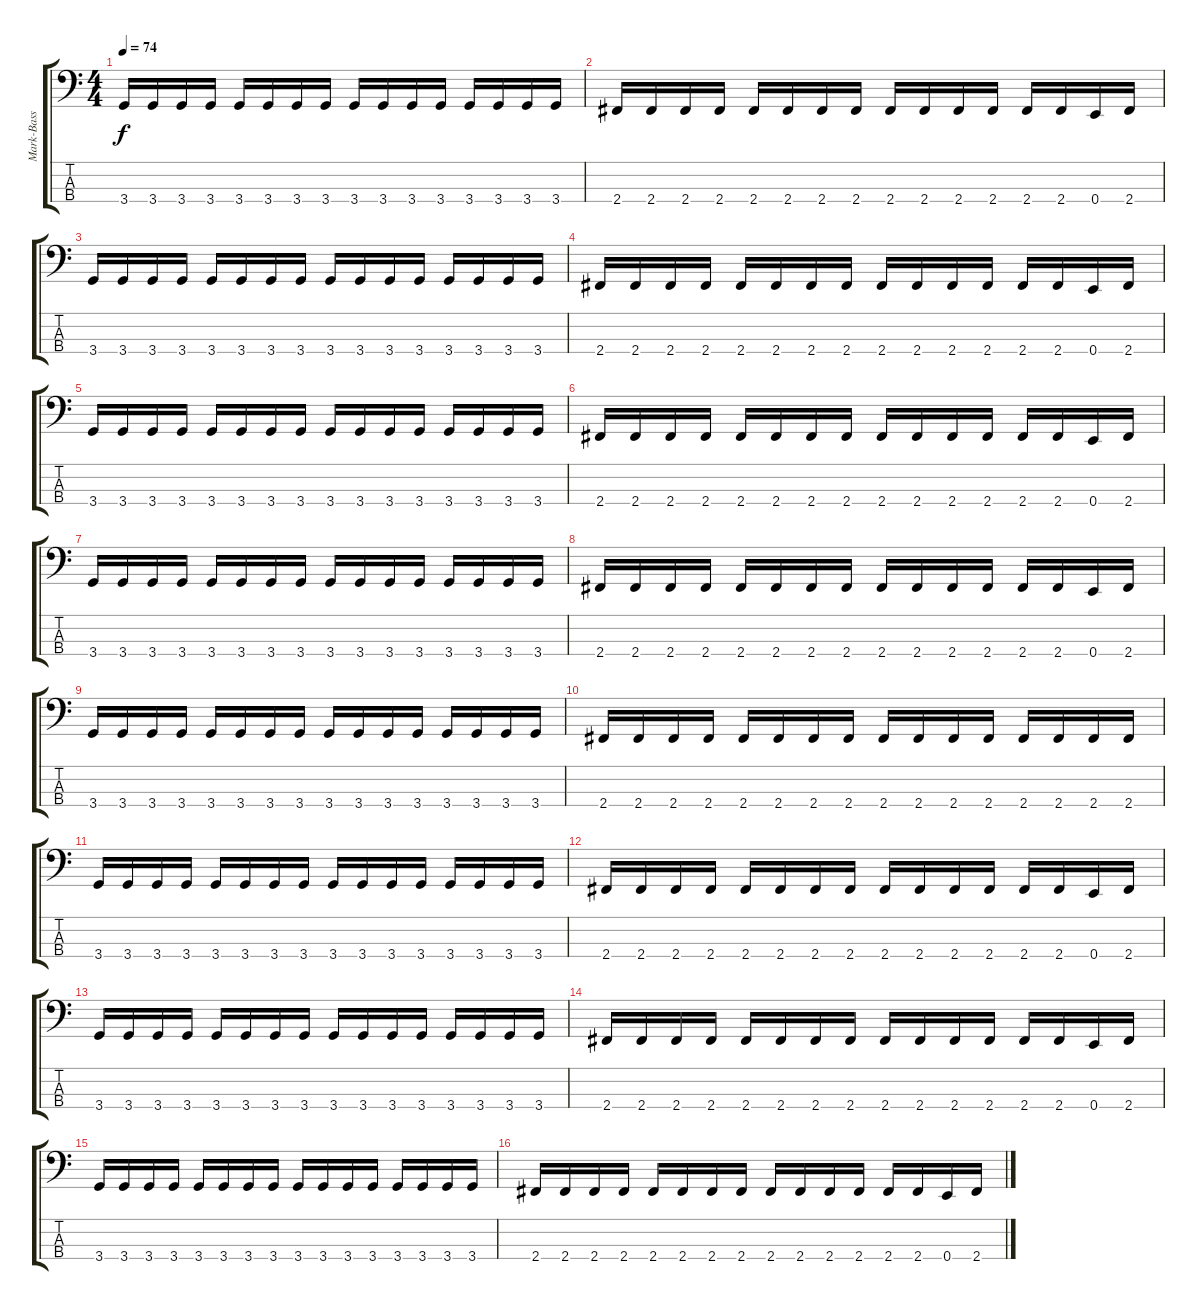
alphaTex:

\track ("Mark-Bass" "Mark-Bass") {instrument electricbassfinger}
\staff {score tabs}
\tuning (G2 D2 A1 E1) {hide}
\ts (4 4)
\tempo 74
\clef f4
\ks c
3.4.16{dy f} 3.4.16 3.4.16 3.4.16 3.4.16 3.4.16 3.4.16 3.4.16 3.4.16 3.4.16 3.4.16 3.4.16 3.4.16 3.4.16 3.4.16 3.4.16 |
2.4.16 2.4.16 2.4.16 2.4.16 2.4.16 2.4.16 2.4.16 2.4.16 2.4.16 2.4.16 2.4.16 2.4.16 2.4.16 2.4.16 0.4.16 2.4.16 |
3.4.16 3.4.16 3.4.16 3.4.16 3.4.16 3.4.16 3.4.16 3.4.16 3.4.16 3.4.16 3.4.16 3.4.16 3.4.16 3.4.16 3.4.16 3.4.16 |
2.4.16 2.4.16 2.4.16 2.4.16 2.4.16 2.4.16 2.4.16 2.4.16 2.4.16 2.4.16 2.4.16 2.4.16 2.4.16 2.4.16 0.4.16 2.4.16 |
3.4.16 3.4.16 3.4.16 3.4.16 3.4.16 3.4.16 3.4.16 3.4.16 3.4.16 3.4.16 3.4.16 3.4.16 3.4.16 3.4.16 3.4.16 3.4.16 |
2.4.16 2.4.16 2.4.16 2.4.16 2.4.16 2.4.16 2.4.16 2.4.16 2.4.16 2.4.16 2.4.16 2.4.16 2.4.16 2.4.16 0.4.16 2.4.16 |
3.4.16 3.4.16 3.4.16 3.4.16 3.4.16 3.4.16 3.4.16 3.4.16 3.4.16 3.4.16 3.4.16 3.4.16 3.4.16 3.4.16 3.4.16 3.4.16 |
2.4.16 2.4.16 2.4.16 2.4.16 2.4.16 2.4.16 2.4.16 2.4.16 2.4.16 2.4.16 2.4.16 2.4.16 2.4.16 2.4.16 0.4.16 2.4.16 |
3.4.16 3.4.16 3.4.16 3.4.16 3.4.16 3.4.16 3.4.16 3.4.16 3.4.16 3.4.16 3.4.16 3.4.16 3.4.16 3.4.16 3.4.16 3.4.16 |
2.4.16 2.4.16 2.4.16 2.4.16 2.4.16 2.4.16 2.4.16 2.4.16 2.4.16 2.4.16 2.4.16 2.4.16 2.4.16 2.4.16 2.4.16 2.4.16 |
3.4.16 3.4.16 3.4.16 3.4.16 3.4.16 3.4.16 3.4.16 3.4.16 3.4.16 3.4.16 3.4.16 3.4.16 3.4.16 3.4.16 3.4.16 3.4.16 |
2.4.16 2.4.16 2.4.16 2.4.16 2.4.16 2.4.16 2.4.16 2.4.16 2.4.16 2.4.16 2.4.16 2.4.16 2.4.16 2.4.16 0.4.16 2.4.16 |
3.4.16 3.4.16 3.4.16 3.4.16 3.4.16 3.4.16 3.4.16 3.4.16 3.4.16 3.4.16 3.4.16 3.4.16 3.4.16 3.4.16 3.4.16 3.4.16 |
2.4.16 2.4.16 2.4.16 2.4.16 2.4.16 2.4.16 2.4.16 2.4.16 2.4.16 2.4.16 2.4.16 2.4.16 2.4.16 2.4.16 0.4.16 2.4.16 |
3.4.16 3.4.16 3.4.16 3.4.16 3.4.16 3.4.16 3.4.16 3.4.16 3.4.16 3.4.16 3.4.16 3.4.16 3.4.16 3.4.16 3.4.16 3.4.16 |
2.4.16 2.4.16 2.4.16 2.4.16 2.4.16 2.4.16 2.4.16 2.4.16 2.4.16 2.4.16 2.4.16 2.4.16 2.4.16 2.4.16 0.4.16 2.4.16
